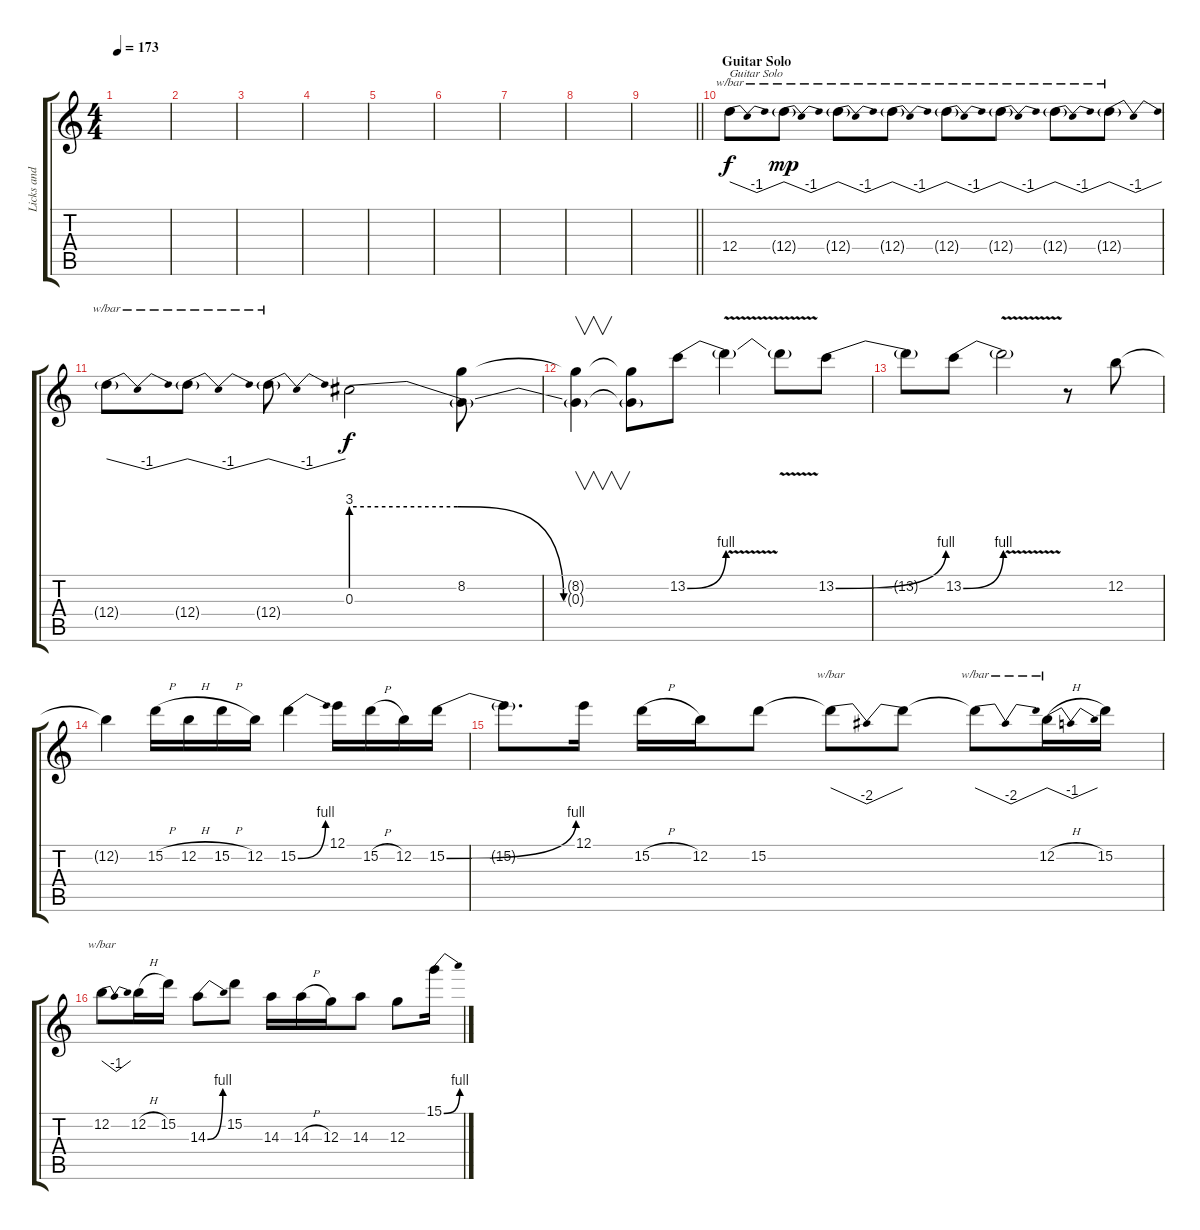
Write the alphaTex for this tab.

\track ("Licks and Slash's Solo" "Licks and ") {instrument overdrivenguitar}
\staff {score tabs}
\tuning (E4 B3 G3 D3 A2 E2) {hide}
\ts (4 4)
\tempo 173
\clef g2
\ks c
|
|
|
|
|
|
|
|
\barLineRight lightlight
|
\section ("" "Guitar Solo")
12.4.8{tbe (dip default 0 0 30 -4 60 0) txt "Guitar Solo"} 12.4{g}.8{tbe (dip default 0 0 30 -4 60 0) dy mp} 12.4{g}.8{tbe (dip default 0 0 30 -4 60 0)} 12.4{g}.8{tbe (dip default 0 0 30 -4 60 0)} 12.4{g}.8{tbe (dip default 0 0 30 -4 60 0)} 12.4{g}.8{tbe (dip default 0 0 30 -4 60 0)} 12.4{g}.8{tbe (dip default 0 0 30 -4 60 0)} 12.4{g}.8{tbe (dip default 0 0 30 -4 60 0)} |
12.4{g}.8{tbe (dip default 0 0 30 -4 60 0)} 12.4{g}.8{tbe (dip default 0 0 30 -4 60 0)} 12.4{g}.8{tbe (dip default 0 0 30 -4 60 0)} 0.3{be (custom 0 12 20 12 40 0 60 0)}.2{dy f} (8.2 0.3{t}).8 |
(8.2{t} 0.3{t}).4{v} (8.2{t} 0.3{t}).8 13.2{be (bend 0 0 60 4)}.8 13.2{v t}.4 13.2{v t}.8 13.2{be (bend 0 0 60 4)}.8 |
13.2{t}.8 13.2{be (bend 0 0 60 4)}.8 13.2{v t}.2 r.8 12.2.8 |
12.2{t}.4 15.2{h}.16 12.2{h}.16 15.2{h}.16 12.2.16 15.2{be (bend 0 0 60 4)}.4 12.1.16 15.2{h}.16 12.2.16 15.2{be (bend 0 0 60 4)}.16 |
15.2{t}.8{d} 12.1.16 15.2{h}.16 12.2.16 15.2.8 15.2{t}.8{tbe (dip default 0 0 30 -8 60 0)} 15.2{t}.8 15.2{t}.8{tbe (dip default 0 0 30 -8 60 0)} 12.2{h}.16{tbe (dip default 0 0 30 -4 60 0)} 15.2.16 |
12.2.8{tbe (dip default 0 0 30 -4 60 0)} 12.2{h}.16 15.2.16 14.3{be (bend 0 0 60 4)}.8 15.2.8 14.3.16 14.3{h}.16 12.3.16 14.3.8 12.3.8 15.1{be (bend 0 0 60 4)}.16
